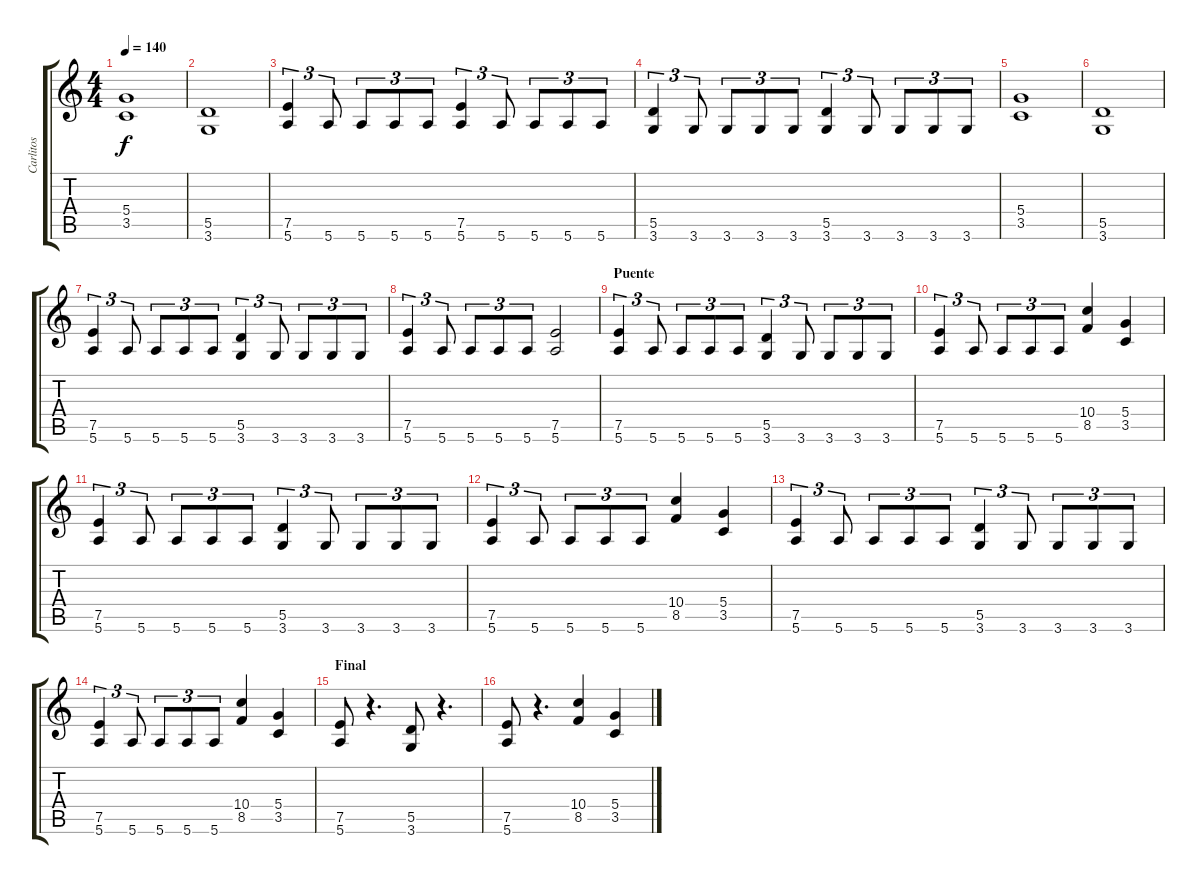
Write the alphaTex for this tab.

\track ("Carlitos" "Carlitos") {instrument overdrivenguitar}
\staff {score tabs}
\tuning (E4 B3 G3 D3 A2 E2) {hide}
\ts (4 4)
\tempo 140
\clef g2
\ks c
(5.4 3.5).1{dy f} |
(5.5 3.6).1 |
(7.5 5.6).4{tu (3 2)} 5.6.8{tu (3 2)} 5.6.8{tu (3 2)} 5.6.8{tu (3 2)} 5.6.8{tu (3 2)} (7.5 5.6).4{tu (3 2)} 5.6.8{tu (3 2)} 5.6.8{tu (3 2)} 5.6.8{tu (3 2)} 5.6.8{tu (3 2)} |
(5.5 3.6).4{tu (3 2)} 3.6.8{tu (3 2)} 3.6.8{tu (3 2)} 3.6.8{tu (3 2)} 3.6.8{tu (3 2)} (5.5 3.6).4{tu (3 2)} 3.6.8{tu (3 2)} 3.6.8{tu (3 2)} 3.6.8{tu (3 2)} 3.6.8{tu (3 2)} |
(5.4 3.5).1 |
(5.5 3.6).1 |
(7.5 5.6).4{tu (3 2)} 5.6.8{tu (3 2)} 5.6.8{tu (3 2)} 5.6.8{tu (3 2)} 5.6.8{tu (3 2)} (5.5 3.6).4{tu (3 2)} 3.6.8{tu (3 2)} 3.6.8{tu (3 2)} 3.6.8{tu (3 2)} 3.6.8{tu (3 2)} |
(7.5 5.6).4{tu (3 2)} 5.6.8{tu (3 2)} 5.6.8{tu (3 2)} 5.6.8{tu (3 2)} 5.6.8{tu (3 2)} (7.5 5.6).2 |
\section ("" "Puente")
(7.5 5.6).4{tu (3 2)} 5.6.8{tu (3 2)} 5.6.8{tu (3 2)} 5.6.8{tu (3 2)} 5.6.8{tu (3 2)} (5.5 3.6).4{tu (3 2)} 3.6.8{tu (3 2)} 3.6.8{tu (3 2)} 3.6.8{tu (3 2)} 3.6.8{tu (3 2)} |
(7.5 5.6).4{tu (3 2)} 5.6.8{tu (3 2)} 5.6.8{tu (3 2)} 5.6.8{tu (3 2)} 5.6.8{tu (3 2)} (10.4 8.5).4 (5.4 3.5).4 |
(7.5 5.6).4{tu (3 2)} 5.6.8{tu (3 2)} 5.6.8{tu (3 2)} 5.6.8{tu (3 2)} 5.6.8{tu (3 2)} (5.5 3.6).4{tu (3 2)} 3.6.8{tu (3 2)} 3.6.8{tu (3 2)} 3.6.8{tu (3 2)} 3.6.8{tu (3 2)} |
(7.5 5.6).4{tu (3 2)} 5.6.8{tu (3 2)} 5.6.8{tu (3 2)} 5.6.8{tu (3 2)} 5.6.8{tu (3 2)} (10.4 8.5).4 (5.4 3.5).4 |
(7.5 5.6).4{tu (3 2)} 5.6.8{tu (3 2)} 5.6.8{tu (3 2)} 5.6.8{tu (3 2)} 5.6.8{tu (3 2)} (5.5 3.6).4{tu (3 2)} 3.6.8{tu (3 2)} 3.6.8{tu (3 2)} 3.6.8{tu (3 2)} 3.6.8{tu (3 2)} |
(7.5 5.6).4{tu (3 2)} 5.6.8{tu (3 2)} 5.6.8{tu (3 2)} 5.6.8{tu (3 2)} 5.6.8{tu (3 2)} (10.4 8.5).4 (5.4 3.5).4 |
\section ("" "Final")
(7.5 5.6).8 r.4{d} (5.5 3.6).8 r.4{d} |
(7.5 5.6).8 r.4{d} (10.4 8.5).4 (5.4 3.5).4
